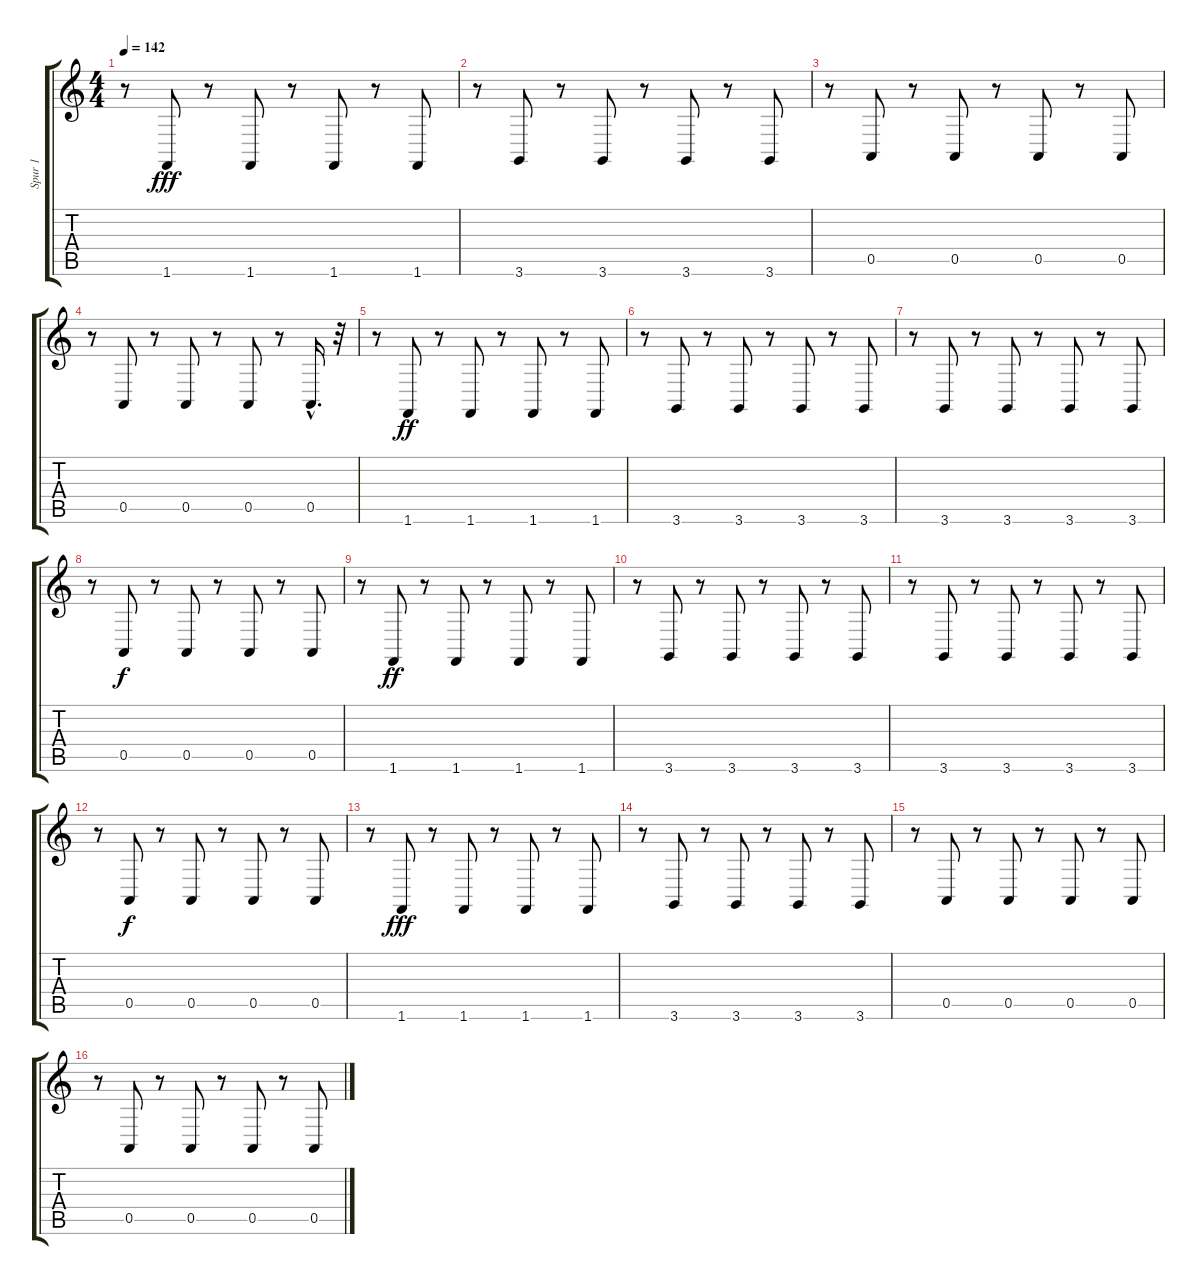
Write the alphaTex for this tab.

\track ("Spur 1" "Spur 1") {instrument percussiveorgan}
\staff {score tabs}
\tuning (E4 B3 G3 D3 A2 E2) {hide}
\ts (4 4)
\tempo 142
\clef g2
\ks c
r.8{dy fff} 1.6.8 r.8 1.6.8 r.8 1.6.8 r.8 1.6.8 |
r.8 3.6.8 r.8 3.6.8 r.8 3.6.8 r.8 3.6.8 |
r.8 0.5.8 r.8 0.5.8 r.8 0.5.8 r.8 0.5.8 |
r.8 0.5.8 r.8 0.5.8 r.8 0.5.8 r.8 0.5{hac}.16{d} r.32 |
r.8 1.6.8{dy ff} r.8 1.6.8 r.8 1.6.8 r.8 1.6.8 |
r.8 3.6.8 r.8 3.6.8 r.8 3.6.8 r.8 3.6.8 |
r.8 3.6.8 r.8 3.6.8 r.8 3.6.8 r.8 3.6.8 |
r.8 0.5.8{dy f} r.8 0.5.8 r.8 0.5.8 r.8 0.5.8 |
r.8 1.6.8{dy ff} r.8 1.6.8 r.8 1.6.8 r.8 1.6.8 |
r.8 3.6.8 r.8 3.6.8 r.8 3.6.8 r.8 3.6.8 |
r.8 3.6.8 r.8 3.6.8 r.8 3.6.8 r.8 3.6.8 |
r.8 0.5.8{dy f} r.8 0.5.8 r.8 0.5.8 r.8 0.5.8 |
r.8 1.6.8{dy fff} r.8 1.6.8 r.8 1.6.8 r.8 1.6.8 |
r.8 3.6.8 r.8 3.6.8 r.8 3.6.8 r.8 3.6.8 |
r.8 0.5.8 r.8 0.5.8 r.8 0.5.8 r.8 0.5.8 |
r.8 0.5.8 r.8 0.5.8 r.8 0.5.8 r.8 0.5.8
